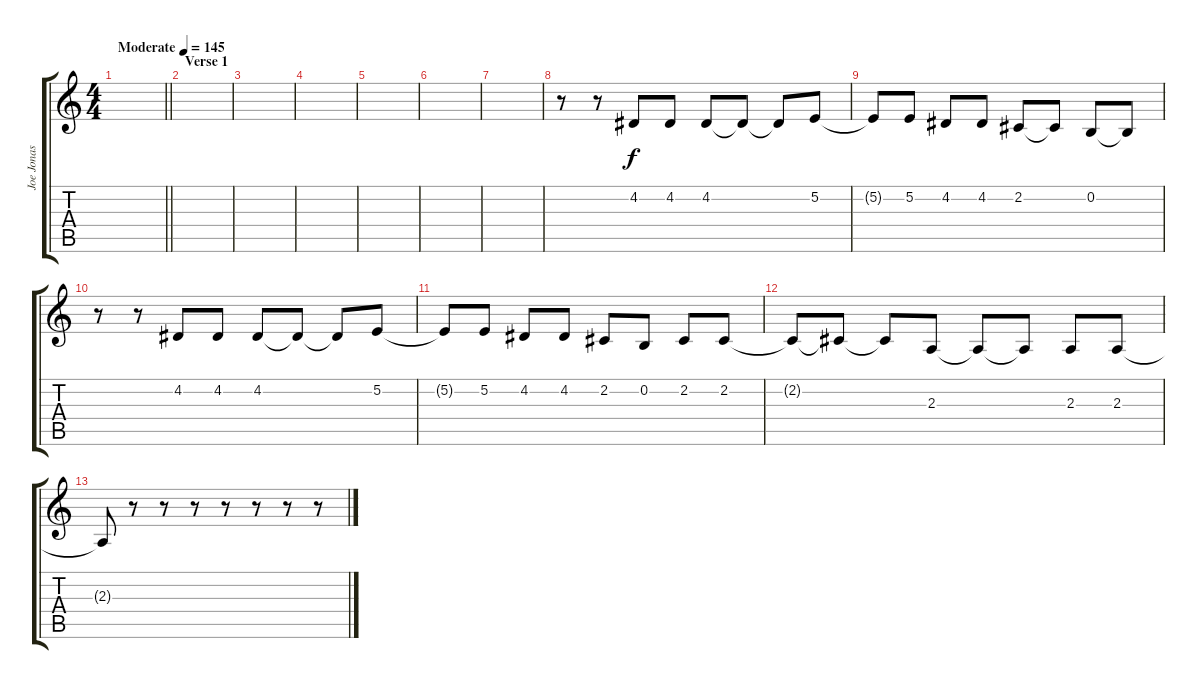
\track ("Joe Jonas" "Joe Jonas") {instrument oboe}
\staff {score tabs}
\tuning (E4 B3 G3 D3 A2 E2) {hide}
\ts (4 4)
\tempo (145 "Moderate")
\clef g2
\barLineRight lightlight
\ks c
|
\section ("" "Verse 1")
|
|
|
|
|
|
r.8 r.8 4.2.8 4.2.8 4.2.8 4.2{t}.8 4.2{t}.8 5.2.8 |
5.2{t}.8 5.2.8 4.2.8 4.2.8 2.2.8 2.2{t}.8 0.2.8 0.2{t}.8 |
r.8 r.8 4.2.8 4.2.8 4.2.8 4.2{t}.8 4.2{t}.8 5.2.8 |
5.2{t}.8 5.2.8 4.2.8 4.2.8 2.2.8 0.2.8 2.2.8 2.2.8 |
2.2{t}.8 2.2{t}.8 2.2{t}.8 2.3.8 2.3{t}.8 2.3{t}.8 2.3.8 2.3.8 |
2.3{t}.8 r.8 r.8 r.8 r.8 r.8 r.8 r.8
